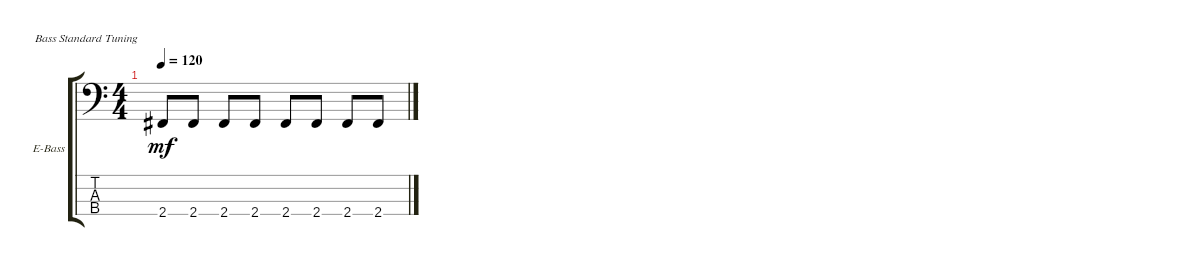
\defaultSystemsLayout 4
\bracketExtendMode groupsimilarinstruments
\firstSystemTrackNameOrientation horizontal
\otherSystemsTrackNameOrientation horizontal
\track ("Electric Bass" "E-Bass") {instrument electricbassfinger}
\staff {score tabs}
\tuning (G2 D2 A1 E1)
\ts (4 4)
\tempo 120
\clef f4
\ks c
2.4.8{dy mf} 2.4.8 2.4.8 2.4.8 2.4.8 2.4.8 2.4.8 2.4.8
